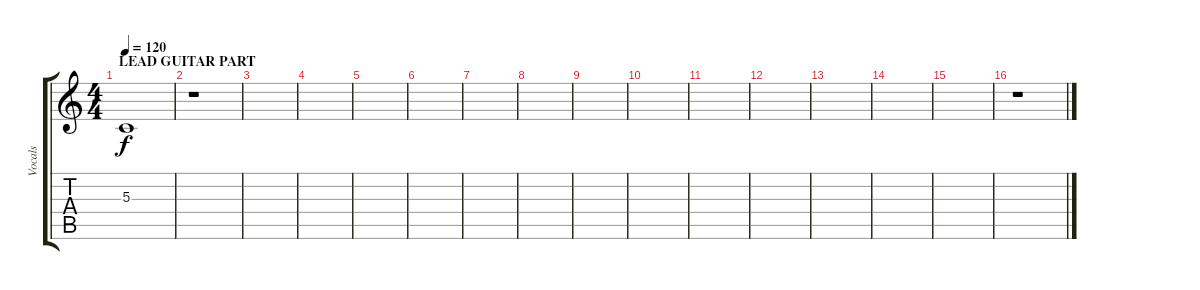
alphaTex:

\track ("Vocals" "Vocals") {instrument lead2sawtooth}
\staff {score tabs}
\tuning (E4 B3 G3 D3 A2 D2) {hide}
\ts (4 4)
\section ("" "LEAD GUITAR PART")
\tempo 120
\clef g2
\ks c
5.3.1{dy f volume 0 instrument lead2sawtooth} |
r.1{volume 10 instrument lead2sawtooth} |
|
|
|
|
|
|
|
|
|
|
|
|
|
r.1{volume 11 balance 0 instrument lead2sawtooth}
